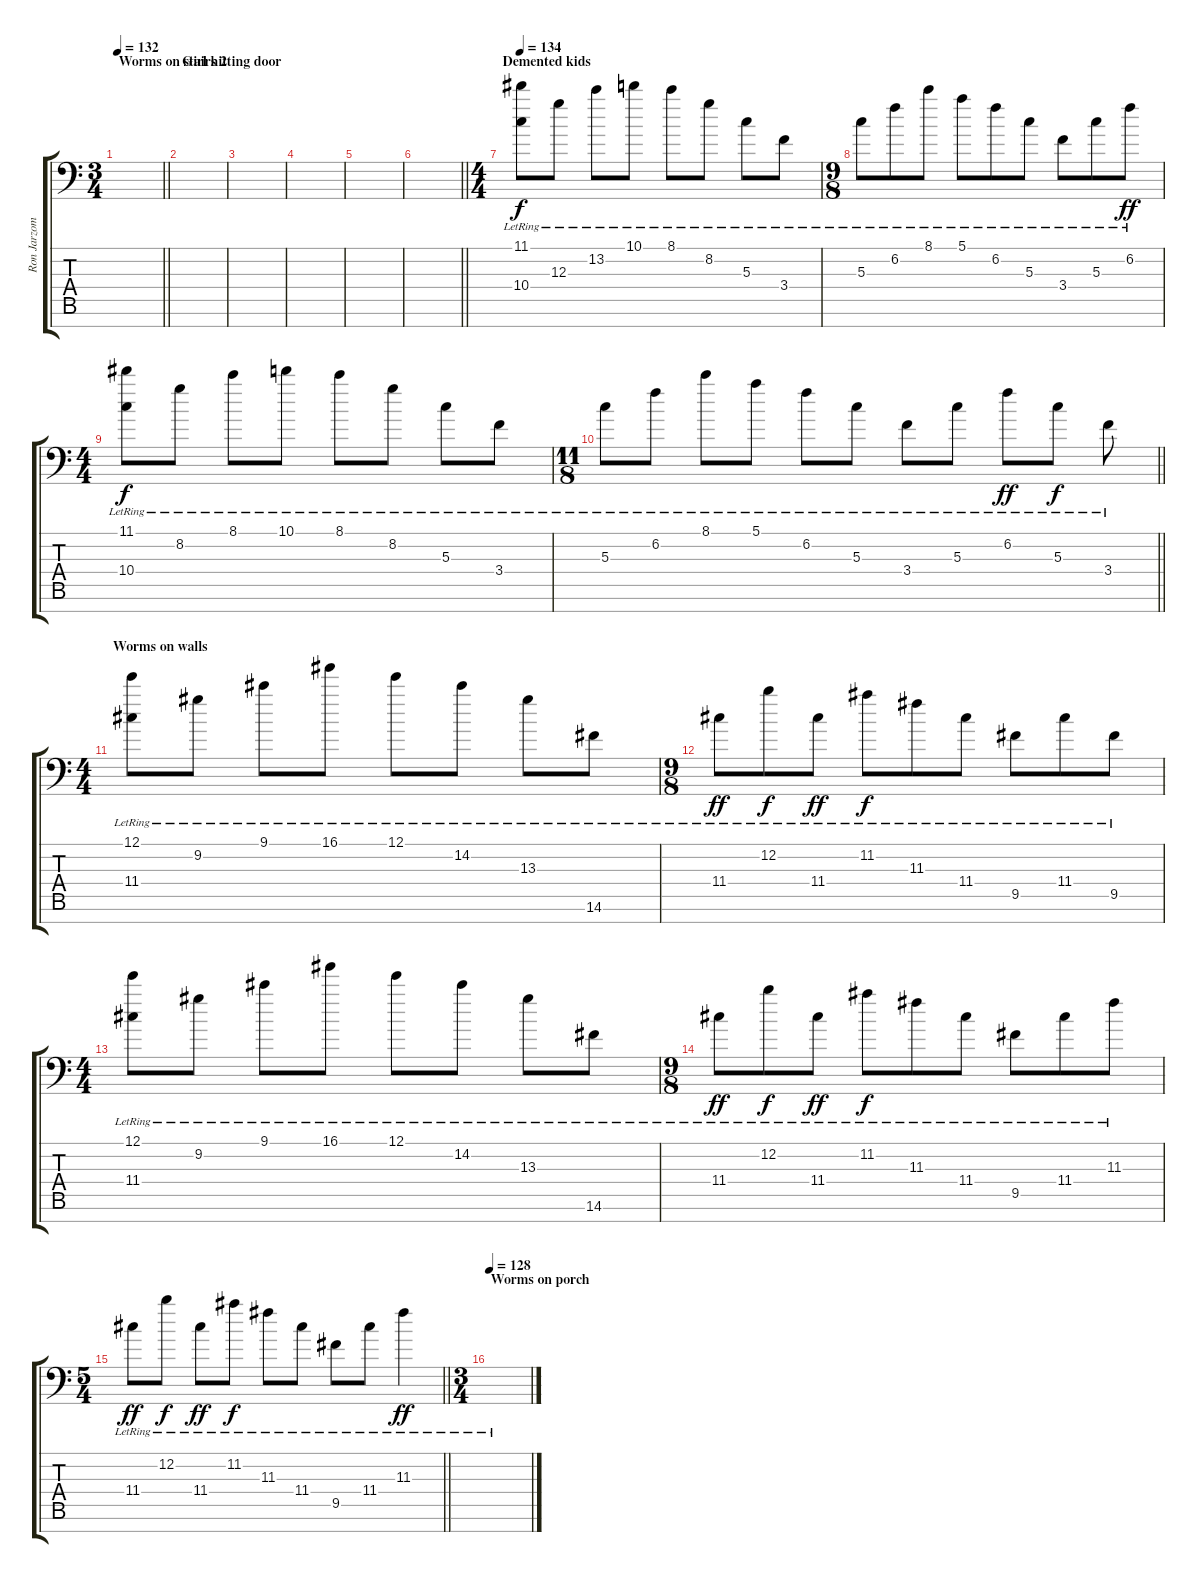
\track ("Ron Jarzombek Rhythm 1" "Ron Jarzom") {instrument acousticguitarsteel}
\staff {score tabs}
\tuning (E4 B3 G3 D3 A2 E2 A1) {hide}
\ts (3 4)
\section ("" "Worms on stairs 2")
\tempo 132
\clef f4
\barLineRight lightlight
\ks c
|
\section ("" "Girl hitting door")
|
|
|
|
\barLineRight lightlight
|
\ts (4 4)
\section ("" "Demented kids")
\tempo 134
(11.1{lr} 10.4{lr}).8{dy f} 12.3{lr}.8 13.2{lr}.8 10.1{lr}.8 8.1{lr}.8 8.2{lr}.8 5.3{lr}.8 3.4{lr}.8 |
\ts (9 8)
5.3{lr}.8 6.2{lr}.8 8.1{lr}.8 5.1{lr}.8 6.2{lr}.8 5.3{lr}.8 3.4{lr}.8 5.3{lr}.8 6.2{lr}.8{dy ff} |
\ts (4 4)
(11.1{lr} 10.4{lr}).8{dy f} 8.2{lr}.8 8.1{lr}.8 10.1{lr}.8 8.1{lr}.8 8.2{lr}.8 5.3{lr}.8 3.4{lr}.8 |
\ts (11 8)
\barLineRight lightlight
5.3{lr}.8 6.2{lr}.8 8.1{lr}.8 5.1{lr}.8 6.2{lr}.8 5.3{lr}.8 3.4{lr}.8 5.3{lr}.8 6.2{lr}.8{dy ff} 5.3{lr}.8{dy f} 3.4{lr}.8 |
\ts (4 4)
\section ("" "Worms on walls")
(12.1{lr} 11.4{lr}).8 9.2{lr}.8 9.1{lr}.8 16.1{lr}.8 12.1{lr}.8 14.2{lr}.8 13.3{lr}.8 14.6{lr}.8 |
\ts (9 8)
11.4{lr}.8{dy ff} 12.2{lr}.8{dy f} 11.4{lr}.8{dy ff} 11.2{lr}.8{dy f} 11.3{lr}.8 11.4{lr}.8 9.5{lr}.8 11.4{lr}.8 9.5{lr}.8 |
\ts (4 4)
(12.1{lr} 11.4{lr}).8 9.2{lr}.8 9.1{lr}.8 16.1{lr}.8 12.1{lr}.8 14.2{lr}.8 13.3{lr}.8 14.6{lr}.8 |
\ts (9 8)
11.4{lr}.8{dy ff} 12.2{lr}.8{dy f} 11.4{lr}.8{dy ff} 11.2{lr}.8{dy f} 11.3{lr}.8 11.4{lr}.8 9.5{lr}.8 11.4{lr}.8 11.3{lr}.8 |
\ts (5 4)
\barLineRight lightlight
11.4{lr}.8{dy ff} 12.2{lr}.8{dy f} 11.4{lr}.8{dy ff} 11.2{lr}.8{dy f} 11.3{lr}.8 11.4{lr}.8 9.5{lr}.8 11.4{lr}.8 11.3{lr}.4{dy ff} |
\ts (3 4)
\section ("" "Worms on porch")
\tempo 128
